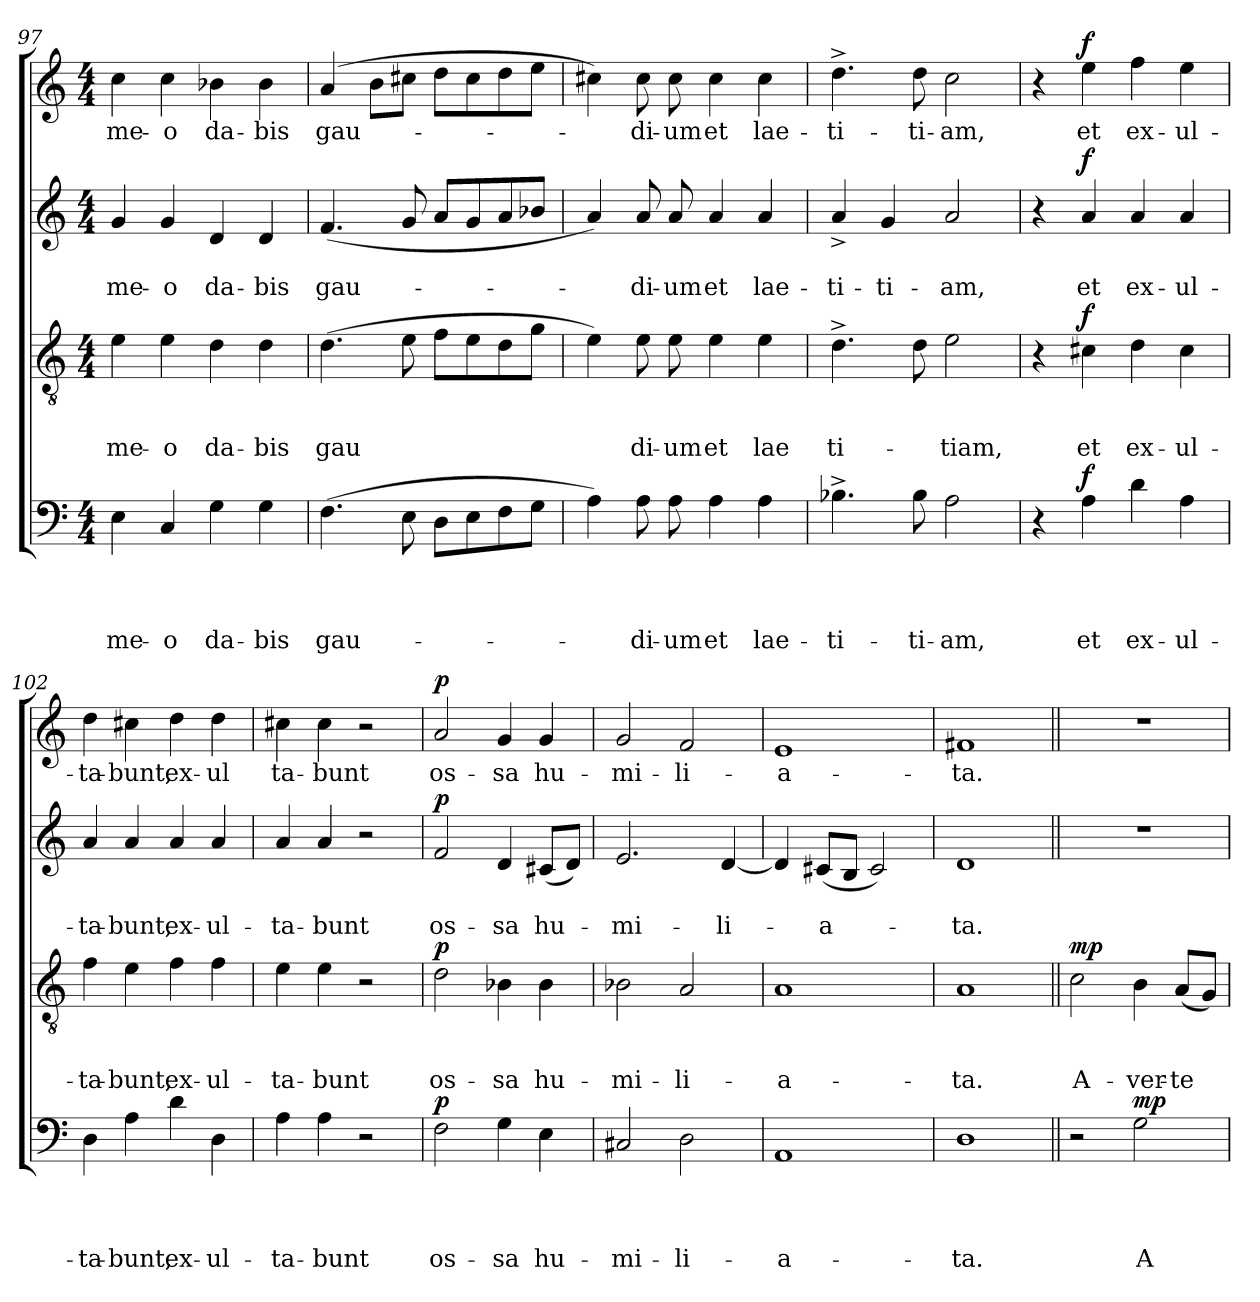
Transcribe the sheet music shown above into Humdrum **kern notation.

**kern	**text	**text	**text	**text	**dynam	**kern	**text	**text	**text	**dynam	**kern	**text	**text	**dynam	**kern	**text	**dynam
*part4	*part4	*part4	*part4	*part4	*part4	*part3	*part3	*part3	*part3	*part3	*part2	*part2	*part2	*part2	*part1	*part1	*part1
*staff4	*staff4	*staff4	*staff4	*staff4	*staff4	*staff3	*staff3	*staff3	*staff3	*staff3	*staff2	*staff2	*staff2	*staff2	*staff1	*staff1	*staff1
*clefF4	*	*	*	*	*	*clefGv2	*	*	*	*	*clefG2	*	*	*	*clefG2	*	*
*	*	*	*	*	*	*ITrd7c12	*	*	*	*	*	*	*	*	*	*	*
*k[]	*	*	*	*	*	*k[]	*	*	*	*	*k[]	*	*	*	*k[]	*	*
*C:	*	*	*	*	*	*C:	*	*	*	*	*C:	*	*	*	*C:	*	*
*M4/4	*	*	*	*	*	*M4/4	*	*	*	*	*M4/4	*	*	*	*M4/4	*	*
=97	=97	=97	=97	=97	=97	=97	=97	=97	=97	=97	=97	=97	=97	=97	=97	=97	=97
!	!	!	!	!LO:LY:b	!	!	!	!	!LO:LY:b	!	!	!	!LO:LY:b	!	!	!LO:LY:b	!
4E\	.	.	.	me-	.	4E\	.	.	me-	.	4g/	.	me-	.	4cc\	me-	.
!	!	!	!	!LO:LY:b	!	!	!	!	!LO:LY:b	!	!	!	!LO:LY:b	!	!	!LO:LY:b	!
4C/	.	.	.	-o	.	4E\	.	.	-o	.	4g/	.	-o	.	4cc\	-o	.
!	!	!	!	!LO:LY:b	!	!	!	!	!LO:LY:b	!	!	!	!LO:LY:b	!	!	!LO:LY:b	!
4G\	.	.	.	da-	.	4D\	.	.	da-	.	4d/	.	da-	.	4b-X\	da-	.
!	!	!	!	!LO:LY:b	!	!	!	!	!LO:LY:b	!	!	!	!LO:LY:b	!	!	!LO:LY:b	!
4G\	.	.	.	-bis	.	4D\	.	.	-bis	.	4d/	.	-bis	.	4b-\	-bis	.
=98	=98	=98	=98	=98	=98	=98	=98	=98	=98	=98	=98	=98	=98	=98	=98	=98	=98
!	!	!	!	!LO:LY:b	!	!	!	!	!LO:LY:b	!	!	!	!LO:LY:b	!	!	!LO:LY:b	!
(>4.F\	.	.	.	gau-	.	(>4.D\	.	.	gau	.	(<4.f/	.	gau-	.	(>4a/	gau-	.
.	.	.	.	.	.	.	.	.	.	.	.	.	.	.	8b\L	.	.
8E\	.	.	.	.	.	8E\	.	.	.	.	8g/	.	.	.	8cc#X\J	.	.
8D\L	.	.	.	.	.	8F\L	.	.	.	.	8a/L	.	.	.	8dd\L	.	.
8E\	.	.	.	.	.	8E\	.	.	.	.	8g/	.	.	.	8cc#\	.	.
8F\	.	.	.	.	.	8D\	.	.	.	.	8a/	.	.	.	8dd\	.	.
8G\J	.	.	.	.	.	8G\J	.	.	.	.	8b-X/J	.	.	.	8ee\J	.	.
!!LO:LB:g=z
=99	=99	=99	=99	=99	=99	=99	=99	=99	=99	=99	=99	=99	=99	=99	=99	=99	=99
4A\)	.	.	.	.	.	4E\)	.	.	.	.	4a/)	.	.	.	4cc#X\)	.	.
!	!	!	!	!LO:LY:b	!	!	!	!	!LO:LY:b	!	!	!	!LO:LY:b	!	!	!LO:LY:b	!
8A\	.	.	.	-di-	.	8E\	.	.	di-	.	8a/	.	-di-	.	8cc#\	-di-	.
!	!	!	!	!LO:LY:b	!	!	!	!	!LO:LY:b	!	!	!	!LO:LY:b	!	!	!LO:LY:b	!
8A\	.	.	.	-um	.	8E\	.	.	-um	.	8a/	.	-um	.	8cc#\	-um	.
!	!	!	!	!LO:LY:b	!	!	!	!	!LO:LY:b	!	!	!	!LO:LY:b	!	!	!LO:LY:b	!
4A\	.	.	.	et	.	4E\	.	.	et	.	4a/	.	et	.	4cc#\	et	.
!	!	!	!	!LO:LY:b	!	!	!	!	!LO:LY:b	!	!	!	!LO:LY:b	!	!	!LO:LY:b	!
4A\	.	.	.	lae-	.	4E\	.	.	lae	.	4a/	.	lae-	.	4cc#\	lae-	.
=100	=100	=100	=100	=100	=100	=100	=100	=100	=100	=100	=100	=100	=100	=100	=100	=100	=100
!	!	!	!	!LO:LY:b	!	!	!	!	!LO:LY:b	!	!	!	!LO:LY:b	!	!	!LO:LY:b	!
4.B-X^>\	.	.	.	-ti-	.	4.D^>\	.	.	ti-	.	4a^</	.	-ti-	.	4.dd^>\	-ti-	.
!	!	!	!	!	!	!	!	!	!	!	!	!	!LO:LY:b	!	!	!	!
.	.	.	.	.	.	.	.	.	.	.	4g/	.	-ti-	.	.	.	.
!	!	!	!	!LO:LY:b	!	!	!	!	!	!	!	!	!	!	!	!LO:LY:b	!
8B-\	.	.	.	-ti-	.	8D\	.	.	.	.	.	.	.	.	8dd\	-ti-	.
!	!	!	!	!LO:LY:b	!	!	!	!	!LO:LY:b	!	!	!	!LO:LY:b	!	!	!LO:LY:b	!
2A\	.	.	.	-am,	.	2E\	.	.	-tiam,	.	2a/	.	-am,	.	2cc\	-am,	.
=101	=101	=101	=101	=101	=101	=101	=101	=101	=101	=101	=101	=101	=101	=101	=101	=101	=101
4r	.	.	.	.	.	4r	.	.	.	.	4r	.	.	.	4r	.	.
!	!	!	!	!LO:LY:b	!LO:DY:a	!	!	!	!LO:LY:b	!LO:DY:a	!	!	!LO:LY:b	!LO:DY:a	!	!LO:LY:b	!LO:DY:a
4A\	.	.	.	et	f	4C#X\	.	.	et	f	4a/	.	et	f	4ee\	et	f
!	!	!	!	!LO:LY:b	!	!	!	!	!LO:LY:b	!	!	!	!LO:LY:b	!	!	!LO:LY:b	!
4d\	.	.	.	ex-	.	4D\	.	.	ex-	.	4a/	.	ex-	.	4ff\	ex-	.
!	!	!	!	!LO:LY:b	!	!	!	!	!LO:LY:b	!	!	!	!LO:LY:b	!	!	!LO:LY:b	!
4A\	.	.	.	-ul-	.	4C#\	.	.	-ul-	.	4a/	.	-ul-	.	4ee\	-ul-	.
=102	=102	=102	=102	=102	=102	=102	=102	=102	=102	=102	=102	=102	=102	=102	=102	=102	=102
!	!	!	!	!LO:LY:b	!	!	!	!	!LO:LY:b	!	!	!	!LO:LY:b	!	!	!LO:LY:b	!
4D\	.	.	.	-ta-	.	4F\	.	.	-ta-	.	4a/	.	-ta-	.	4dd\	-ta-	.
!	!	!	!	!LO:LY:b	!	!	!	!	!LO:LY:b	!	!	!	!LO:LY:b	!	!	!LO:LY:b	!
4A\	.	.	.	-bunt,	.	4E\	.	.	-bunt,	.	4a/	.	-bunt,	.	4cc#X\	-bunt,	.
!	!	!	!	!LO:LY:b	!	!	!	!	!LO:LY:b	!	!	!	!LO:LY:b	!	!	!LO:LY:b	!
4d\	.	.	.	ex-	.	4F\	.	.	ex-	.	4a/	.	ex-	.	4dd\	ex-	.
!	!	!	!	!LO:LY:b	!	!	!	!	!LO:LY:b	!	!	!	!LO:LY:b	!	!	!LO:LY:b	!
4D\	.	.	.	-ul-	.	4F\	.	.	-ul-	.	4a/	.	-ul-	.	4dd\	-ul	.
=103	=103	=103	=103	=103	=103	=103	=103	=103	=103	=103	=103	=103	=103	=103	=103	=103	=103
!	!	!	!	!LO:LY:b	!	!	!	!	!LO:LY:b	!	!	!	!LO:LY:b	!	!	!LO:LY:b	!
4A\	.	.	.	-ta-	.	4E\	.	.	-ta-	.	4a/	.	-ta-	.	4cc#X\	ta-	.
!	!	!	!	!LO:LY:b	!	!	!	!	!LO:LY:b	!	!	!	!LO:LY:b	!	!	!LO:LY:b	!
4A\	.	.	.	-bunt	.	4E\	.	.	-bunt	.	4a/	.	-bunt	.	4cc#\	-bunt	.
2r	.	.	.	.	.	2r	.	.	.	.	2r	.	.	.	2r	.	.
=104	=104	=104	=104	=104	=104	=104	=104	=104	=104	=104	=104	=104	=104	=104	=104	=104	=104
!	!	!	!	!LO:LY:b	!LO:DY:a	!	!	!	!LO:LY:b	!LO:DY:a	!	!	!LO:LY:b	!LO:DY:a	!	!LO:LY:b	!LO:DY:a
2F\	.	.	.	os-	p	2D\	.	.	os-	p	2f/	.	os-	p	2a/	os-	p
!	!	!	!	!LO:LY:b	!	!	!	!	!LO:LY:b	!	!	!	!LO:LY:b	!	!	!LO:LY:b	!
4G\	.	.	.	-sa	.	4BB-X\	.	.	-sa	.	4d/	.	-sa	.	4g/	-sa	.
!	!	!	!	!LO:LY:b	!	!	!	!	!LO:LY:b	!	!	!	!LO:LY:b	!	!	!LO:LY:b	!
4E\	.	.	.	hu-	.	4BB-\	.	.	hu-	.	(<8c#X/L	.	hu-	.	4g/	hu-	.
.	.	.	.	.	.	.	.	.	.	.	8d/J)	.	.	.	.	.	.
=105	=105	=105	=105	=105	=105	=105	=105	=105	=105	=105	=105	=105	=105	=105	=105	=105	=105
!	!	!	!	!LO:LY:b	!	!	!	!	!LO:LY:b	!	!	!	!LO:LY:b	!	!	!LO:LY:b	!
2C#X/	.	.	.	-mi-	.	2BB-X\	.	.	-mi-	.	2.e/	.	-mi-	.	2g/	-mi-	.
!	!	!	!	!LO:LY:b	!	!	!	!	!LO:LY:b	!	!	!	!	!	!	!LO:LY:b	!
2D\	.	.	.	-li-	.	2AA/	.	.	-li-	.	.	.	.	.	2f/	-li-	.
!	!	!	!	!	!	!	!	!	!	!	!	!	!LO:LY:b	!	!	!	!
.	.	.	.	.	.	.	.	.	.	.	[<4d/	.	-li-	.	.	.	.
!!LO:LB:g=z
=106	=106	=106	=106	=106	=106	=106	=106	=106	=106	=106	=106	=106	=106	=106	=106	=106	=106
!	!	!	!	!LO:LY:b	!	!	!	!	!LO:LY:b	!	!	!	!	!	!	!LO:LY:b	!
1AA	.	.	.	-a-	.	1AA	.	.	-a-	.	4d/]	.	.	.	1e	-a-	.
!	!	!	!	!	!	!	!	!	!	!	!	!	!LO:LY:b	!	!	!	!
.	.	.	.	.	.	.	.	.	.	.	(<8c#X/L	.	-a-	.	.	.	.
.	.	.	.	.	.	.	.	.	.	.	8B/J	.	.	.	.	.	.
.	.	.	.	.	.	.	.	.	.	.	2c#/)	.	.	.	.	.	.
=107	=107	=107	=107	=107	=107	=107	=107	=107	=107	=107	=107	=107	=107	=107	=107	=107	=107
!	!	!	!	!LO:LY:b	!	!	!	!	!LO:LY:b	!	!	!	!LO:LY:b	!	!	!LO:LY:b	!
1D	.	.	.	-ta.	.	1AA	.	.	-ta.	.	1d	.	-ta.	.	1f#X	-ta.	.
=108||	=108||	=108||	=108||	=108||	=108||	=108||	=108||	=108||	=108||	=108||	=108||	=108||	=108||	=108||	=108||	=108||	=108||
!	!	!	!	!	!	!	!	!	!LO:LY:b	!LO:DY:a	!	!	!	!	!	!	!
2r	.	.	.	.	.	2C\	.	.	A-	mp	1rdd	.	.	.	1rdd	.	.
!	!	!	!	!LO:LY:b	!LO:DY:a	!	!	!	!LO:LY:b	!	!	!	!	!	!	!	!
2G\	.	.	.	A-	mp	4BB\	.	.	-ver-	.	.	.	.	.	.	.	.
!	!	!	!	!	!	!	!	!	!LO:LY:b	!	!	!	!	!	!	!	!
.	.	.	.	.	.	(<8AA/L	.	.	-te	.	.	.	.	.	.	.	.
.	.	.	.	.	.	8GG/J)	.	.	.	.	.	.	.	.	.	.	.
=	=	=	=	=	=	=	=	=	=	=	=	=	=	=	=	=	=
*-	*-	*-	*-	*-	*-	*-	*-	*-	*-	*-	*-	*-	*-	*-	*-	*-	*-
